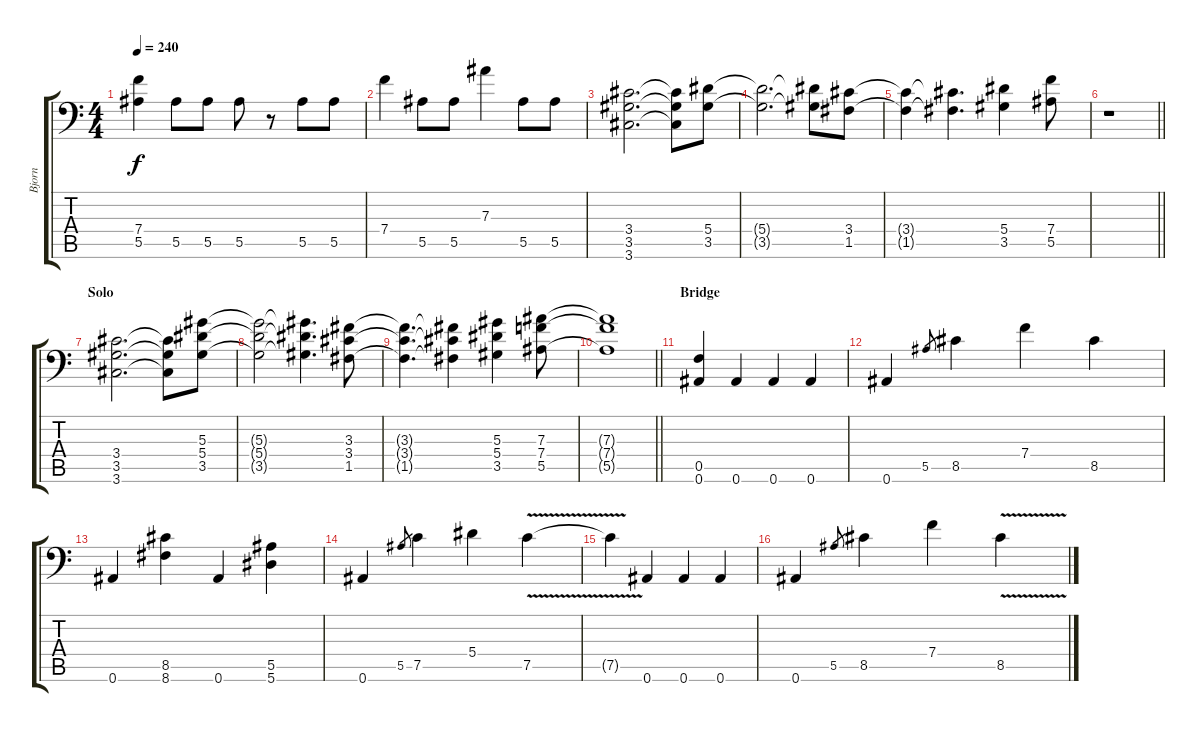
\track ("Bjorn" "Bjorn") {instrument distortionguitar}
\staff {score tabs}
\tuning (C4 G3 Eb3 Bb2 F2 Bb1) {hide}
\ts (4 4)
\tempo 240
\clef f4
\ks c
(7.4{t} 5.5{t}).4{dy f} 5.5.8 5.5.8 5.5.8 r.8 5.5.8 5.5.8 |
7.4.4 5.5.8 5.5.8 7.3.4 5.5.8 5.5.8 |
(3.4 3.5 3.6).2{d} (3.4{t} 3.5{t} 3.6{t}).8 (5.4 3.5).8 |
(5.4{t} 3.5{t}).2{d} (5.4{t} 3.5{t}).8 (3.4 1.5).8 |
(3.4{t} 1.5{t}).4 (3.4{t} 1.5{t}).4{d} (5.4 3.5).4 (7.4 5.5).8 |
\barLineRight lightlight
r.1 |
\section ("" "Solo")
(3.4 3.5 3.6).2{d} (3.4{t} 3.5{t} 3.6{t}).8 (5.3 5.4 3.5).8 |
(5.3{t} 5.4{t} 3.5{t}).2 (5.3{t} 5.4{t} 3.5{t}).4{d} (3.3 3.4 1.5).8 |
(3.3{t} 3.4{t} 1.5{t}).4{d} (3.3{t} 3.4{t} 1.5{t}).4 (5.3 5.4 3.5).4 (7.3 7.4 5.5).8 |
\barLineRight lightlight
(7.3{t} 7.4{t} 5.5{t}).1 |
\section ("" "Bridge")
(0.5 0.6).4 0.6.4 0.6.4 0.6.4 |
0.6.4 5.5.8{gr} 8.5.4 7.4.4 8.5.4 |
0.6.4 (8.5 8.6).4 0.6.4 (5.5 5.6).4 |
0.6.4 5.5.8{gr} 7.5.4 5.4.4 7.5{v}.4 |
7.5{t}.4 0.6.4 0.6.4 0.6.4 |
0.6.4 5.5.8{gr} 8.5.4 7.4.4 8.5{v}.4
